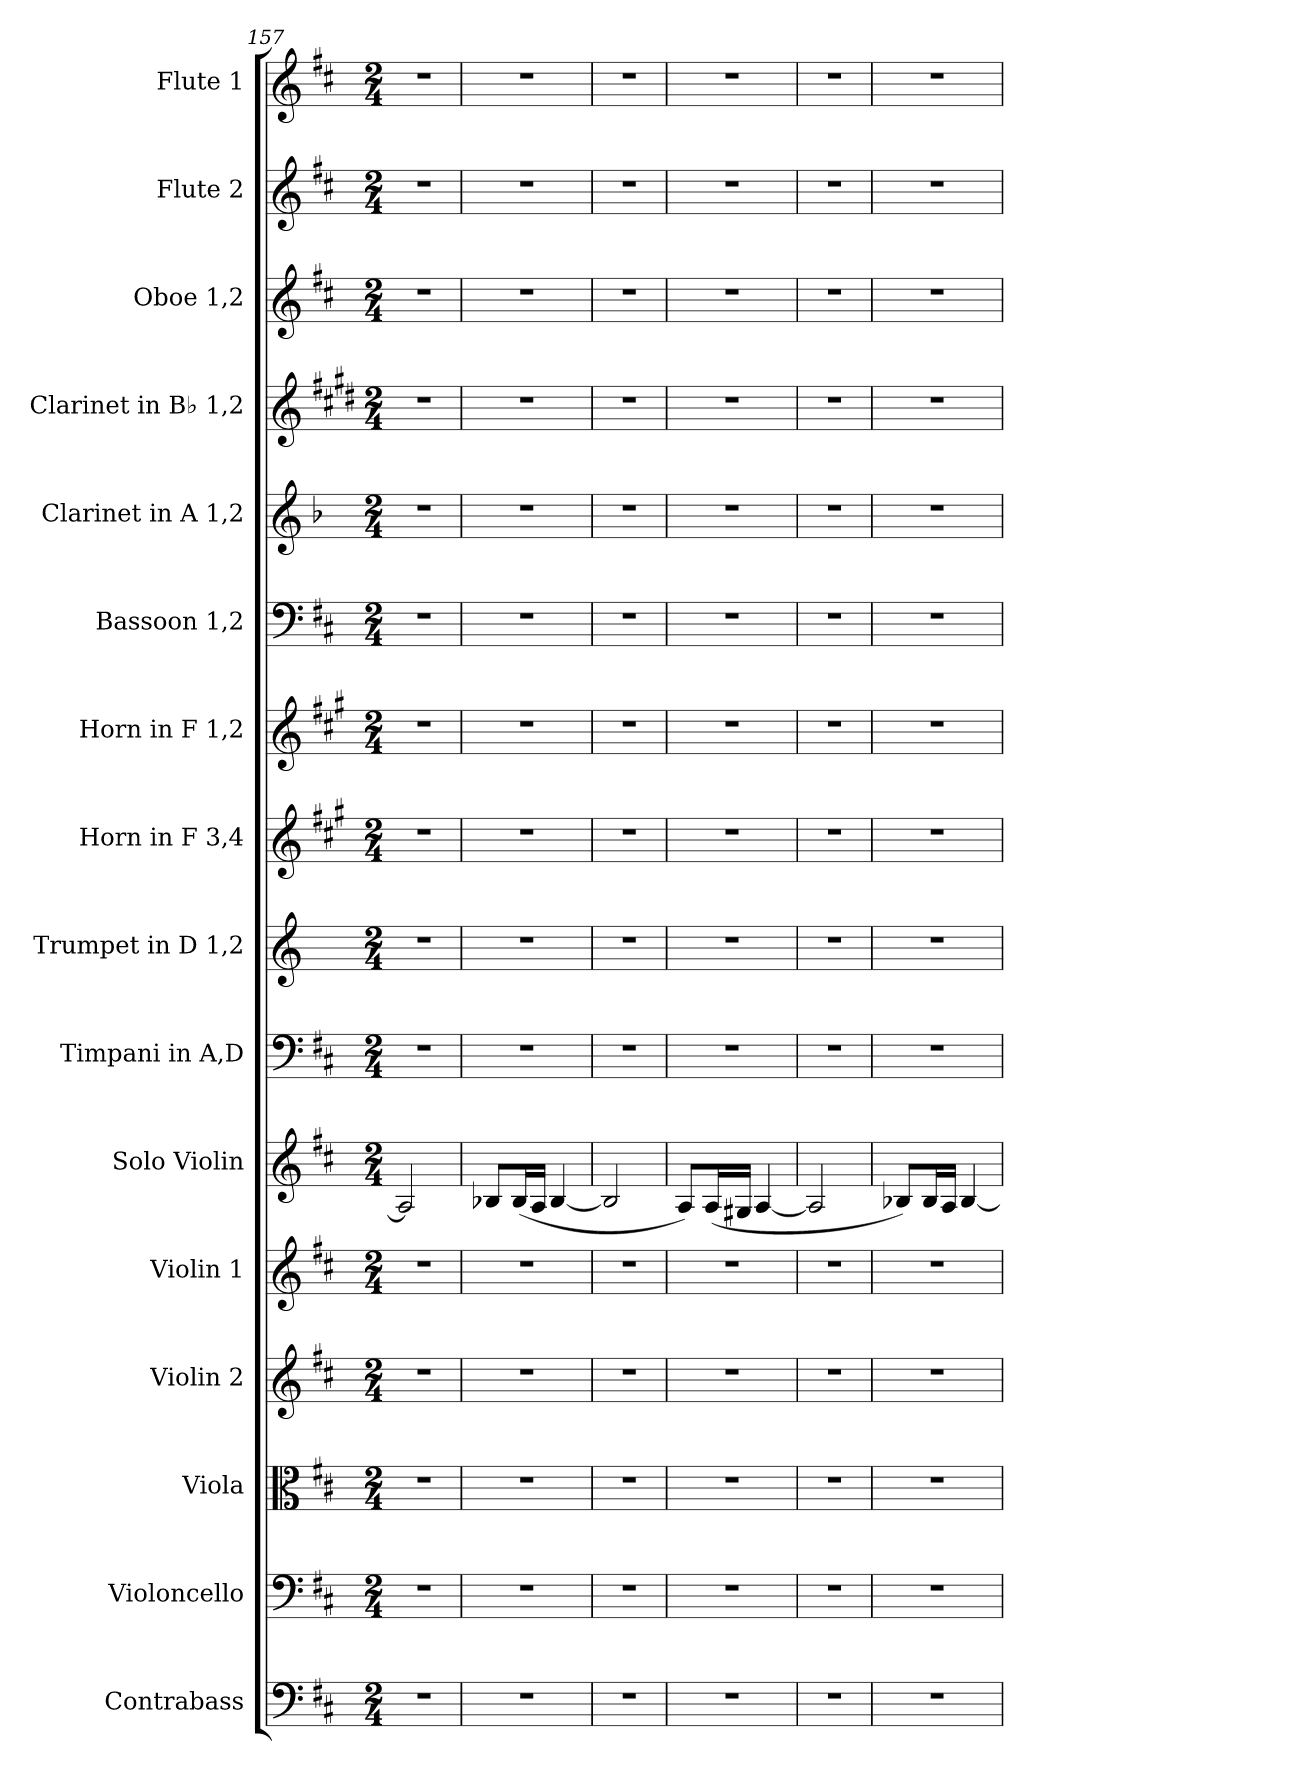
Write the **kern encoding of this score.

**kern	**kern	**kern	**kern	**kern	**kern	**kern	**kern	**kern	**kern	**kern	**kern	**kern	**kern	**kern	**kern
*part16	*part15	*part14	*part13	*part12	*part11	*part10	*part9	*part8	*part7	*part6	*part5	*part4	*part3	*part2	*part1
*staff16	*staff15	*staff14	*staff13	*staff12	*staff11	*staff10	*staff9	*staff8	*staff7	*staff6	*staff5	*staff4	*staff3	*staff2	*staff1
*I"Contrabass	*I"Violoncello	*I"Viola	*I"Violin 2	*I"Violin 1	*I"Solo Violin	*I"Timpani in A,D	*I"Trumpet in D 1,2	*I"Horn in F 3,4	*I"Horn in F 1,2	*I"Bassoon 1,2	*I"Clarinet in A 1,2	*I"Clarinet in B♭ 1,2	*I"Oboe 1,2	*I"Flute 2	*I"Flute 1
*I'Cb.	*I'Vc.	*I'Vla.	*I'Vln. 2	*I'Vln. 1	*I'Solo Vln.	*I'Timp. in A,D	*I'Tpt. in D 1,2	*I'Hn. in F 3,4	*I'Hn. in F 1,2	*I'Bsn. 1,2	*I'Cl. in A 1,2	*I'Cl. in B♭ 1,2	*I'Ob. 1,2	*I'Fl. 2	*I'Fl. 1
*clefF4	*clefF4	*clefC3	*clefG2	*clefG2	*clefG2	*clefF4	*clefG2	*clefG2	*clefG2	*clefF4	*clefG2	*clefG2	*clefG2	*clefG2	*clefG2
*ITrd7c12	*	*	*	*	*	*	*ITrd-1c-2	*ITrd4c7	*ITrd4c7	*	*ITrd2c3	*ITrd1c2	*	*	*
*k[f#c#]	*k[f#c#]	*k[f#c#]	*k[f#c#]	*k[f#c#]	*k[f#c#]	*k[f#c#]	*k[f#c#]	*k[f#c#]	*k[f#c#]	*k[f#c#]	*k[f#c#]	*k[f#c#]	*k[f#c#]	*k[f#c#]	*k[f#c#]
*M2/4	*M2/4	*M2/4	*M2/4	*M2/4	*M2/4	*M2/4	*M2/4	*M2/4	*M2/4	*M2/4	*M2/4	*M2/4	*M2/4	*M2/4	*M2/4
=157	=157	=157	=157	=157	=157	=157	=157	=157	=157	=157	=157	=157	=157	=157	=157
2r	2r	2r	2r	2r	2A/]	2r	2r	2r	2r	2r	2r	2r	2r	2r	2r
=158	=158	=158	=158	=158	=158	=158	=158	=158	=158	=158	=158	=158	=158	=158	=158
2r	2r	2r	2r	2r	8B-X/L	2r	2r	2r	2r	2r	2r	2r	2r	2r	2r
.	.	.	.	.	(<16B-/L	.	.	.	.	.	.	.	.	.	.
.	.	.	.	.	16A/JJ	.	.	.	.	.	.	.	.	.	.
.	.	.	.	.	[4B-/	.	.	.	.	.	.	.	.	.	.
=159	=159	=159	=159	=159	=159	=159	=159	=159	=159	=159	=159	=159	=159	=159	=159
2r	2r	2r	2r	2r	2B-/]	2r	2r	2r	2r	2r	2r	2r	2r	2r	2r
=160	=160	=160	=160	=160	=160	=160	=160	=160	=160	=160	=160	=160	=160	=160	=160
2r	2r	2r	2r	2r	8A/L)	2r	2r	2r	2r	2r	2r	2r	2r	2r	2r
.	.	.	.	.	(<16A/L	.	.	.	.	.	.	.	.	.	.
.	.	.	.	.	16G#X/JJ	.	.	.	.	.	.	.	.	.	.
.	.	.	.	.	[4A/	.	.	.	.	.	.	.	.	.	.
!!LO:PB:g=z
=161	=161	=161	=161	=161	=161	=161	=161	=161	=161	=161	=161	=161	=161	=161	=161
2r	2r	2r	2r	2r	2A/]	2r	2r	2r	2r	2r	2r	2r	2r	2r	2r
=162	=162	=162	=162	=162	=162	=162	=162	=162	=162	=162	=162	=162	=162	=162	=162
2r	2r	2r	2r	2r	8B-X/L)	2r	2r	2r	2r	2r	2r	2r	2r	2r	2r
.	.	.	.	.	16B-/L	.	.	.	.	.	.	.	.	.	.
.	.	.	.	.	16A/JJ	.	.	.	.	.	.	.	.	.	.
.	.	.	.	.	[4B-/	.	.	.	.	.	.	.	.	.	.
=	=	=	=	=	=	=	=	=	=	=	=	=	=	=	=
*-	*-	*-	*-	*-	*-	*-	*-	*-	*-	*-	*-	*-	*-	*-	*-
